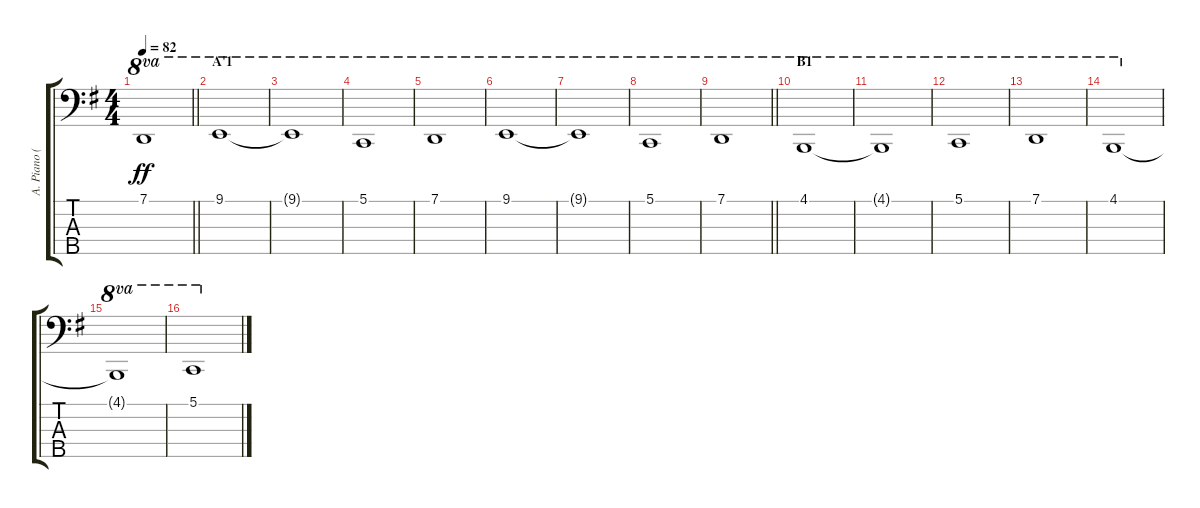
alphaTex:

\track ("A. Piano (Left Hand)" "A. Piano (") {instrument acousticgrandpiano}
\staff {score tabs}
\tuning (G2 D2 A1 E1 B0) {hide}
\ts (4 4)
\tempo 82
\clef f4
\barLineRight lightlight
\ks g
7.1.1{ot 8va dy ff} |
\section ("" "A'1")
9.1.1{ot 8va} |
9.1{t}.1{ot 8va} |
5.1.1{ot 8va} |
7.1.1{ot 8va} |
9.1.1{ot 8va} |
9.1{t}.1{ot 8va} |
5.1.1{ot 8va} |
\barLineRight lightlight
7.1.1{ot 8va} |
\section ("" "B1")
4.1.1{ot 8va} |
4.1{t}.1{ot 8va} |
5.1.1{ot 8va} |
7.1.1{ot 8va} |
4.1.1{ot 8va} |
4.1{t}.1{ot 8va} |
5.1.1{ot 8va}
